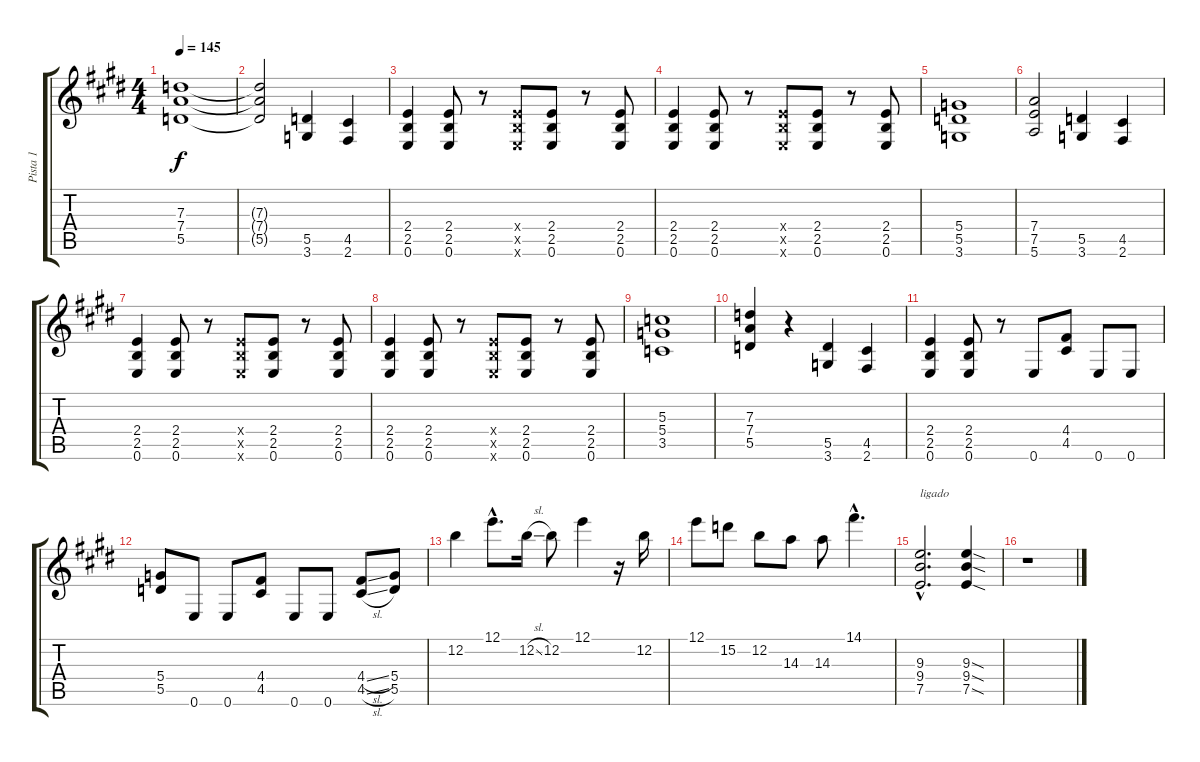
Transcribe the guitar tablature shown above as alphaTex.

\track ("Pista 1" "Pista 1") {instrument overdrivenguitar}
\staff {score tabs}
\tuning (E4 B3 G3 D3 A2 E2) {hide}
\ts (4 4)
\tempo 145
\clef g2
\ks e
(7.3 7.4 5.5).1{dy f} |
(7.3{t} 7.4{t} 5.5{t}).2 (5.5 3.6).4 (4.5 2.6).4 |
(2.4 2.5 0.6).4 (2.4 2.5 0.6).8 r.8 (2.4{x} 2.5{x} 0.6{x}).8 (2.4 2.5 0.6).8 r.8 (2.4 2.5 0.6).8 |
(2.4 2.5 0.6).4 (2.4 2.5 0.6).8 r.8 (2.4{x} 2.5{x} 0.6{x}).8 (2.4 2.5 0.6).8 r.8 (2.4 2.5 0.6).8 |
(5.4 5.5 3.6).1 |
(7.4 7.5 5.6).2 (5.5 3.6).4 (4.5 2.6).4 |
(2.4 2.5 0.6).4 (2.4 2.5 0.6).8 r.8 (2.4{x} 2.5{x} 0.6{x}).8 (2.4 2.5 0.6).8 r.8 (2.4 2.5 0.6).8 |
(2.4 2.5 0.6).4 (2.4 2.5 0.6).8 r.8 (2.4{x} 2.5{x} 0.6{x}).8 (2.4 2.5 0.6).8 r.8 (2.4 2.5 0.6).8 |
(5.3 5.4 3.5).1 |
(7.3 7.4 5.5).4 r.4 (5.5 3.6).4 (4.5 2.6).4 |
(2.4 2.5 0.6).4 (2.4 2.5 0.6).8 r.8 0.6.8 (4.4 4.5).8 0.6.8 0.6.8 |
(5.4 5.5).8 0.6.8 0.6.8 (4.4 4.5).8 0.6.8 0.6.8 (4.4{sl} 4.5{sl}).8 (5.4 5.5).8 |
12.2.4 12.1{hac}.8{d} 12.2{sl}.16 12.2.8 12.1.4 r.16 12.2.16 |
12.1.8 15.2.8 12.2.8 14.3.8 14.3.8 14.1{hac}.4{d} |
(9.3{hac} 9.4{hac} 7.5{hac}).2{d txt "ligado"} (9.3{sod} 9.4{sod} 7.5{sod}).4 |
r.1
